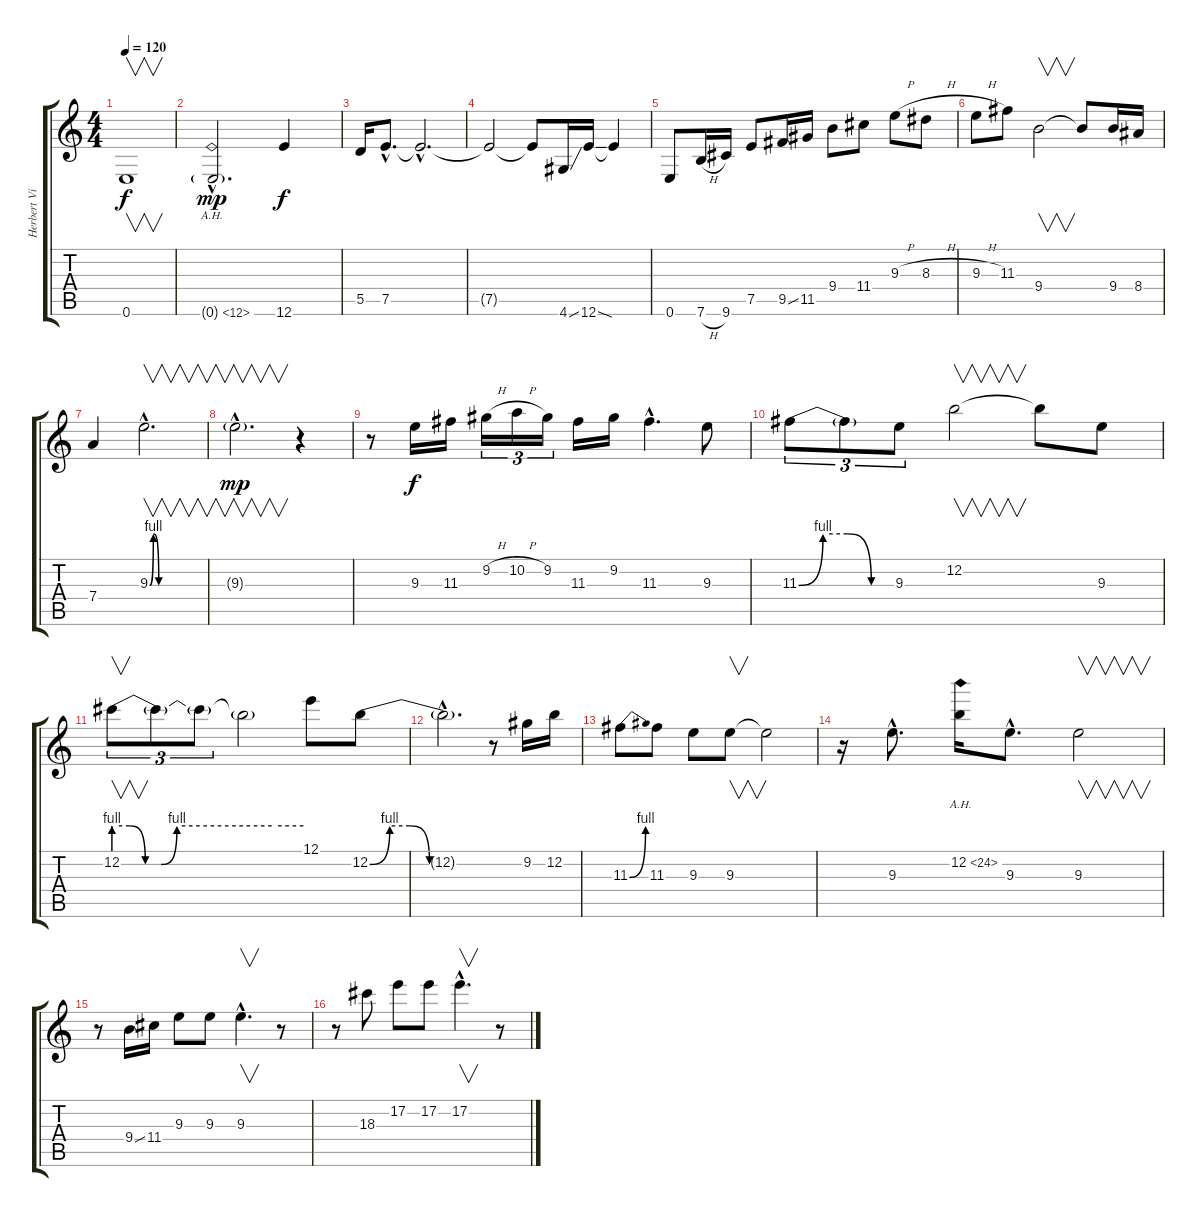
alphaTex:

\track ("Herbert Viana" "Herbert Vi") {instrument distortionguitar}
\staff {score tabs}
\tuning (E4 B3 G3 D3 A2 E2) {hide}
\ts (4 4)
\tempo 120
\clef g2
\ks c
0.6.1{v dy f instrument distortionguitar} |
0.6{ah 12 g hac}.2{d dy mp} 12.6.4{dy f} |
5.5.16 7.5{hac}.8{d} 7.5{hac t}.2{d} |
7.5{t}.2 7.5{t}.8 4.6{ss}.16 12.6{ss}.16 12.6{t}.4 |
0.6.8 7.6{h}.16 9.6.16 7.5.8 9.5{ss}.16 11.5.16 9.4.8 11.4.8 9.3{h}.8 8.3{h}.8 |
9.3{h}.8 11.3.8 9.4.2{v} 9.4{t}.8 9.4.16 8.4.16 |
7.4.4 9.3{be (custom 0 0 4 4 10 0 30 0 45 0 60 0) hac}.2{v d} |
9.3{g hac}.2{v d dy mp} r.4 |
r.8 9.3.16{dy f} 11.3.16 9.2{h}.16{tu (3 2)} 10.2{h}.16{tu (3 2)} 9.2.16{tu (3 2)} 11.3.16 9.2.16 11.3{hac}.4{d} 9.3.8 |
11.3{be (custom 0 0 15 4 30 4 45 0 60 0)}.8{tu (3 2)} 11.3{t}.8{tu (3 2)} 9.3.8{tu (3 2)} 12.2.2{v} 12.2{t}.8 9.3.8 |
12.2{be (custom 0 4 5 4 10 0 15 0 20 4 50 4 60 4)}.8{v tu (3 2)} 12.2{t}.8{tu (3 2)} 12.2{t}.8{tu (3 2)} 12.2{t}.2 12.1.8 12.2{be (custom 0 0 10 4 20 4 30 0 45 0 60 0)}.8 |
12.2{hac t}.2{d} r.8 9.2.16 12.2.16 |
11.3{be (bend 0 0 60 4)}.8 11.3.8 9.3.8 9.3.8{v} 9.3{t}.2 |
r.16 9.3{hac}.8{d} 12.2{ah 12}.16 9.3{hac}.8{d} 9.3.2{v} |
r.8 9.4{ss}.16 11.4.16 9.3.8 9.3.8 9.3{hac}.4{v d} r.8 |
r.8 18.3.8 17.2.8 17.2.8 17.2{hac}.4{v d} r.8
